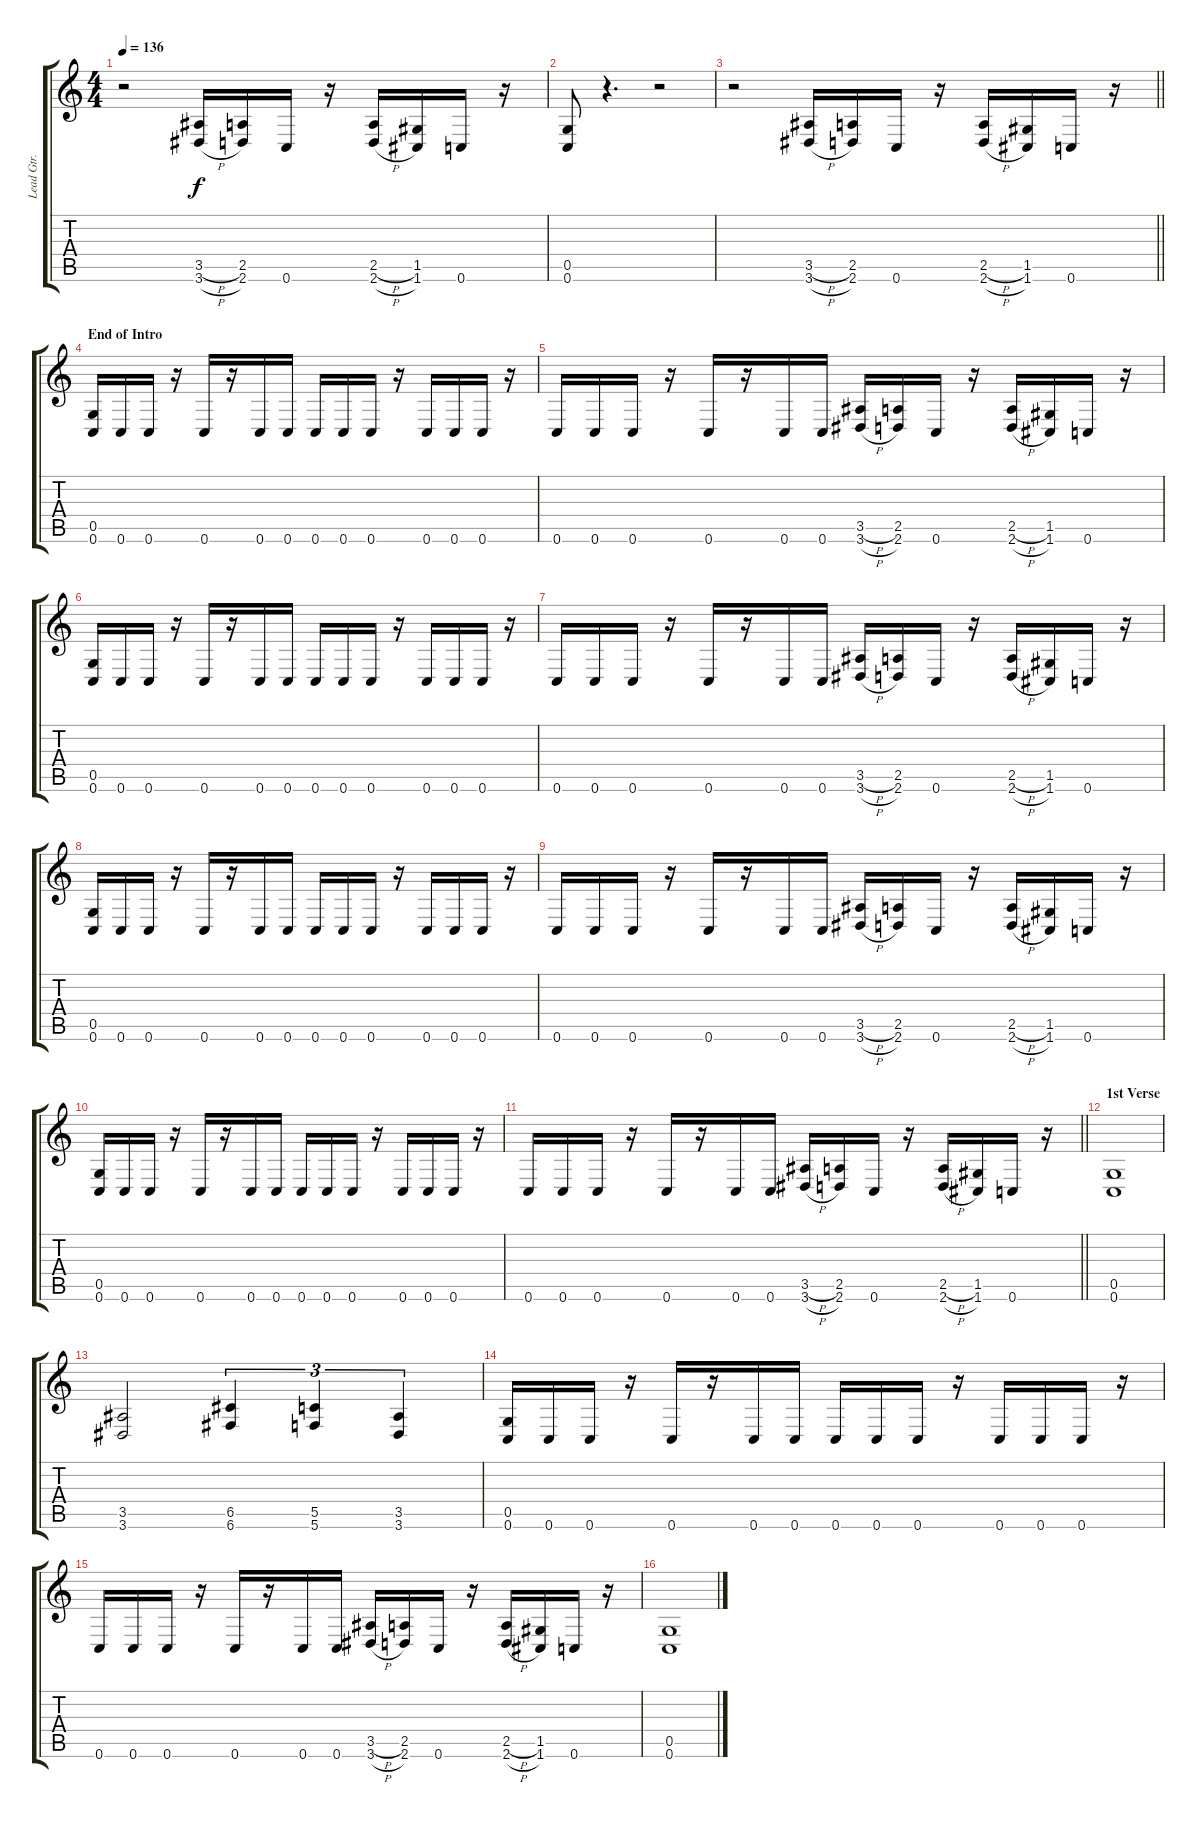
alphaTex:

\track ("Lead Gtr. (dist. elec.)" "Lead Gtr. ") {instrument distortionguitar}
\staff {score tabs}
\tuning (D4 A3 F3 C3 G2 C2) {hide}
\ts (4 4)
\tempo 136
\clef g2
\ks c
r.2{dy f} (3.5{h} 3.6{h}).16 (2.5 2.6).16 0.6.16 r.16 (2.5{h} 2.6{h}).16 (1.5 1.6).16 0.6.16 r.16 |
(0.5 0.6).8 r.4{d} r.2 |
\barLineRight lightlight
r.2 (3.5{h} 3.6{h}).16 (2.5 2.6).16 0.6.16 r.16 (2.5{h} 2.6{h}).16 (1.5 1.6).16 0.6.16 r.16 |
\section ("" "End of Intro")
(0.5 0.6).16 0.6.16 0.6.16 r.16 0.6.16 r.16 0.6.16 0.6.16 0.6.16 0.6.16 0.6.16 r.16 0.6.16 0.6.16 0.6.16 r.16 |
0.6.16 0.6.16 0.6.16 r.16 0.6.16 r.16 0.6.16 0.6.16 (3.5{h} 3.6{h}).16 (2.5 2.6).16 0.6.16 r.16 (2.5{h} 2.6{h}).16 (1.5 1.6).16 0.6.16 r.16 |
(0.5 0.6).16 0.6.16 0.6.16 r.16 0.6.16 r.16 0.6.16 0.6.16 0.6.16 0.6.16 0.6.16 r.16 0.6.16 0.6.16 0.6.16 r.16 |
0.6.16 0.6.16 0.6.16 r.16 0.6.16 r.16 0.6.16 0.6.16 (3.5{h} 3.6{h}).16 (2.5 2.6).16 0.6.16 r.16 (2.5{h} 2.6{h}).16 (1.5 1.6).16 0.6.16 r.16 |
(0.5 0.6).16 0.6.16 0.6.16 r.16 0.6.16 r.16 0.6.16 0.6.16 0.6.16 0.6.16 0.6.16 r.16 0.6.16 0.6.16 0.6.16 r.16 |
0.6.16 0.6.16 0.6.16 r.16 0.6.16 r.16 0.6.16 0.6.16 (3.5{h} 3.6{h}).16 (2.5 2.6).16 0.6.16 r.16 (2.5{h} 2.6{h}).16 (1.5 1.6).16 0.6.16 r.16 |
(0.5 0.6).16 0.6.16 0.6.16 r.16 0.6.16 r.16 0.6.16 0.6.16 0.6.16 0.6.16 0.6.16 r.16 0.6.16 0.6.16 0.6.16 r.16 |
\barLineRight lightlight
0.6.16 0.6.16 0.6.16 r.16 0.6.16 r.16 0.6.16 0.6.16 (3.5{h} 3.6{h}).16 (2.5 2.6).16 0.6.16 r.16 (2.5{h} 2.6{h}).16 (1.5 1.6).16 0.6.16 r.16 |
\section ("" "1st Verse")
(0.5 0.6).1 |
(3.5 3.6).2 (6.5 6.6).4{tu (3 2)} (5.5 5.6).4{tu (3 2)} (3.5 3.6).4{tu (3 2)} |
(0.5 0.6).16 0.6.16 0.6.16 r.16 0.6.16 r.16 0.6.16 0.6.16 0.6.16 0.6.16 0.6.16 r.16 0.6.16 0.6.16 0.6.16 r.16 |
0.6.16 0.6.16 0.6.16 r.16 0.6.16 r.16 0.6.16 0.6.16 (3.5{h} 3.6{h}).16 (2.5 2.6).16 0.6.16 r.16 (2.5{h} 2.6{h}).16 (1.5 1.6).16 0.6.16 r.16 |
(0.5 0.6).1
